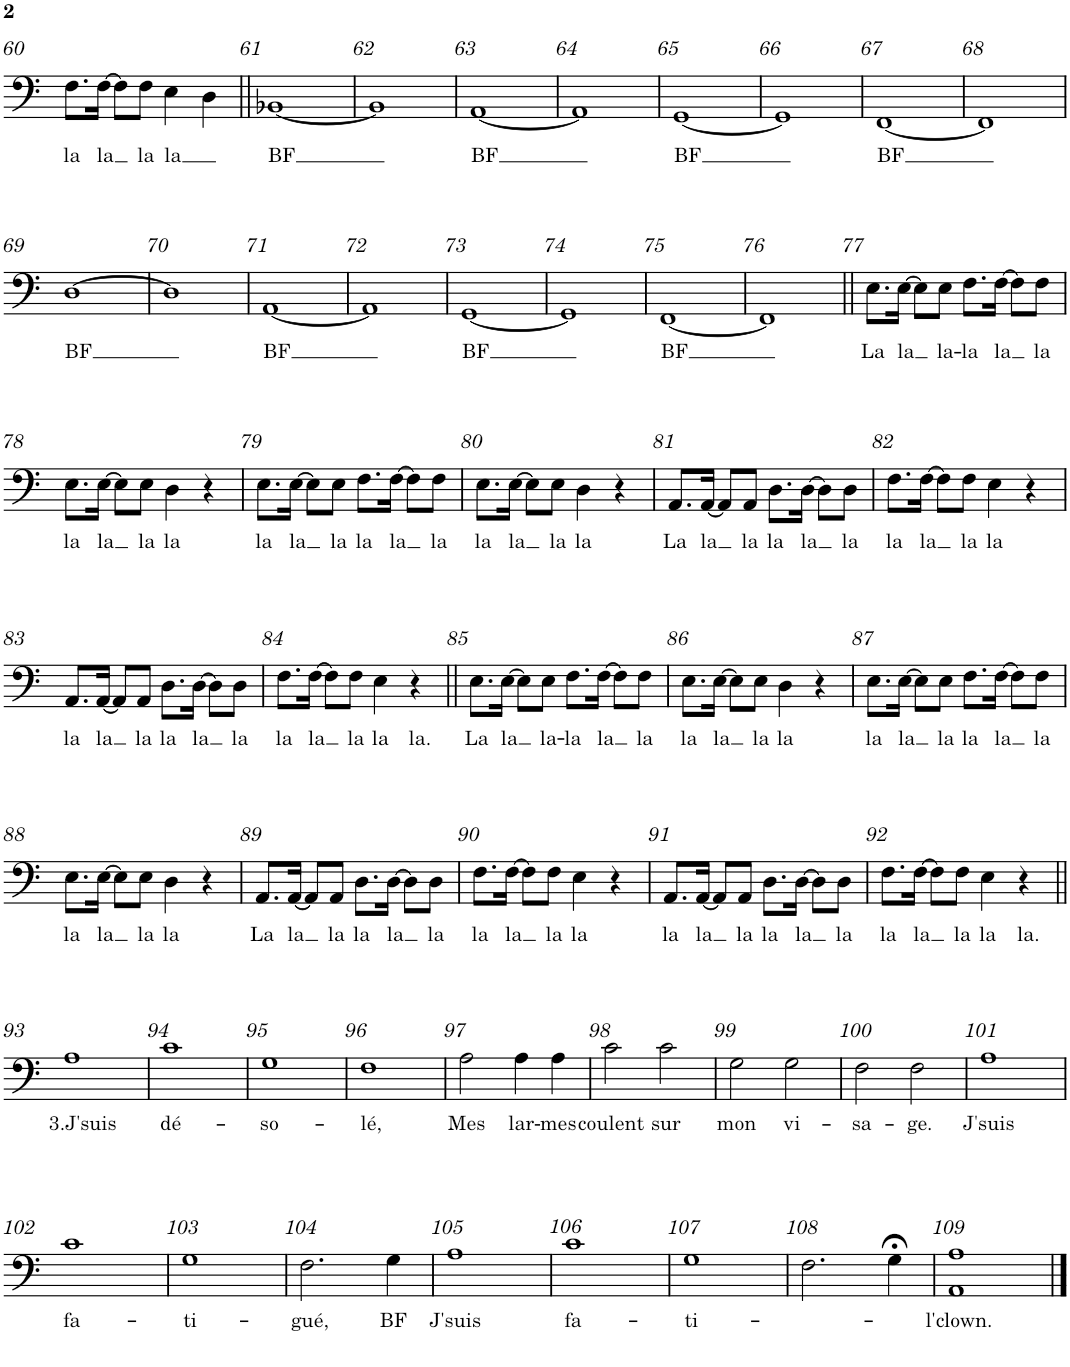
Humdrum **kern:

**kern	**text
*part1	*part1
*staff1	*staff1
*I"Basse	*
*I'B	*
!!LO:PB:g=z
*clefF4	*
*k[]	*
*M4/4	*
*met(c)	*
=60	=60
!	!LO:LY:b
8.F\L	la
!	!LO:LY:b
[16F\Jk	la
8F\L]	.
!	!LO:LY:b
8F\J	la
!	!LO:LY:b
4E\	la
4D\	.
=61||	=61||
!	!LO:LY:b
[1BB-X	BF
=62	=62
1BB-]	.
=63	=63
!	!LO:LY:b
[1AA	BF
=64	=64
1AA]	.
=65	=65
!	!LO:LY:b
[1GG	BF
=66	=66
1GG]	.
=67	=67
!	!LO:LY:b
[1FF	BF
=68	=68
1FF]	.
!!LO:LB:g=z
=69	=69
!	!LO:LY:b
[1D	BF
=70	=70
1D]	.
=71	=71
!	!LO:LY:b
[1AA	BF
=72	=72
1AA]	.
=73	=73
!	!LO:LY:b
[1GG	BF
=74	=74
1GG]	.
=75	=75
!	!LO:LY:b
[1FF	BF
=76	=76
1FF]	.
=77||	=77||
!	!LO:LY:b
8.E\L	La
!	!LO:LY:b
[16E\Jk	la
8E\L]	.
!	!LO:LY:b
8E\J	la-
!	!LO:LY:b
8.F\L	-la
!	!LO:LY:b
[16F\Jk	la
8F\L]	.
!	!LO:LY:b
8F\J	la
!!LO:LB:g=z
=78	=78
!	!LO:LY:b
8.E\L	la
!	!LO:LY:b
[16E\Jk	la
8E\L]	.
!	!LO:LY:b
8E\J	la
!	!LO:LY:b
4D\	la
4r	.
=79	=79
!	!LO:LY:b
8.E\L	la
!	!LO:LY:b
[16E\Jk	la
8E\L]	.
!	!LO:LY:b
8E\J	la
!	!LO:LY:b
8.F\L	la
!	!LO:LY:b
[16F\Jk	la
8F\L]	.
!	!LO:LY:b
8F\J	la
=80	=80
!	!LO:LY:b
8.E\L	la
!	!LO:LY:b
[16E\Jk	la
8E\L]	.
!	!LO:LY:b
8E\J	la
!	!LO:LY:b
4D\	la
4r	.
=81	=81
!	!LO:LY:b
8.AA/L	La
!	!LO:LY:b
[16AA/Jk	la
8AA/L]	.
!	!LO:LY:b
8AA/J	la
!	!LO:LY:b
8.D\L	la
!	!LO:LY:b
[16D\Jk	la
8D\L]	.
!	!LO:LY:b
8D\J	la
=82	=82
!	!LO:LY:b
8.F\L	la
!	!LO:LY:b
[16F\Jk	la
8F\L]	.
!	!LO:LY:b
8F\J	la
!	!LO:LY:b
4E\	la
4r	.
!!LO:LB:g=z
=83	=83
!	!LO:LY:b
8.AA/L	la
!	!LO:LY:b
[16AA/Jk	la
8AA/L]	.
!	!LO:LY:b
8AA/J	la
!	!LO:LY:b
8.D\L	la
!	!LO:LY:b
[16D\Jk	la
8D\L]	.
!	!LO:LY:b
8D\J	la
=84	=84
!	!LO:LY:b
8.F\L	la
!	!LO:LY:b
[16F\Jk	la
8F\L]	.
!	!LO:LY:b
8F\J	la
!	!LO:LY:b
4E\	la
!	!LO:LY:b
4r	la.
=85||	=85||
!	!LO:LY:b
8.E\L	La
!	!LO:LY:b
[16E\Jk	la
8E\L]	.
!	!LO:LY:b
8E\J	la-
!	!LO:LY:b
8.F\L	-la
!	!LO:LY:b
[16F\Jk	la
8F\L]	.
!	!LO:LY:b
8F\J	la
=86	=86
!	!LO:LY:b
8.E\L	la
!	!LO:LY:b
[16E\Jk	la
8E\L]	.
!	!LO:LY:b
8E\J	la
!	!LO:LY:b
4D\	la
4r	.
=87	=87
!	!LO:LY:b
8.E\L	la
!	!LO:LY:b
[16E\Jk	la
8E\L]	.
!	!LO:LY:b
8E\J	la
!	!LO:LY:b
8.F\L	la
!	!LO:LY:b
[16F\Jk	la
8F\L]	.
!	!LO:LY:b
8F\J	la
!!LO:LB:g=z
=88	=88
!	!LO:LY:b
8.E\L	la
!	!LO:LY:b
[16E\Jk	la
8E\L]	.
!	!LO:LY:b
8E\J	la
!	!LO:LY:b
4D\	la
4r	.
=89	=89
!	!LO:LY:b
8.AA/L	La
!	!LO:LY:b
[16AA/Jk	la
8AA/L]	.
!	!LO:LY:b
8AA/J	la
!	!LO:LY:b
8.D\L	la
!	!LO:LY:b
[16D\Jk	la
8D\L]	.
!	!LO:LY:b
8D\J	la
=90	=90
!	!LO:LY:b
8.F\L	la
!	!LO:LY:b
[16F\Jk	la
8F\L]	.
!	!LO:LY:b
8F\J	la
!	!LO:LY:b
4E\	la
4r	.
=91	=91
!	!LO:LY:b
8.AA/L	la
!	!LO:LY:b
[16AA/Jk	la
8AA/L]	.
!	!LO:LY:b
8AA/J	la
!	!LO:LY:b
8.D\L	la
!	!LO:LY:b
[16D\Jk	la
8D\L]	.
!	!LO:LY:b
8D\J	la
=92	=92
!	!LO:LY:b
8.F\L	la
!	!LO:LY:b
[16F\Jk	la
8F\L]	.
!	!LO:LY:b
8F\J	la
!	!LO:LY:b
4E\	la
!	!LO:LY:b
4r	la.
!!LO:LB:g=z
=93||	=93||
!	!LO:LY:b
1A	3.J'suis
=94	=94
!	!LO:LY:b
1c	dé-
=95	=95
!	!LO:LY:b
1G	-so-
=96	=96
!	!LO:LY:b
1F	-lé,
=97	=97
!	!LO:LY:b
2A\	Mes
!	!LO:LY:b
4A\	lar-
!	!LO:LY:b
4A\	-mes
=98	=98
!	!LO:LY:b
2c\	coulent
!	!LO:LY:b
2c\	sur
=99	=99
!	!LO:LY:b
2G\	mon
!	!LO:LY:b
2G\	vi-
=100	=100
!	!LO:LY:b
2F\	-sa-
!	!LO:LY:b
2F\	-ge.
=101	=101
!	!LO:LY:b
1A	J'suis
!!LO:LB:g=z
=102	=102
!	!LO:LY:b
1c	fa-
=103	=103
!	!LO:LY:b
1G	-ti-
=104	=104
!	!LO:LY:b
2.F\	-gué,
!	!LO:LY:b
4G\	BF
=105	=105
!	!LO:LY:b
1A	J'suis
=106	=106
!	!LO:LY:b
1c	fa-
=107	=107
!	!LO:LY:b
1G	-ti-
=108	=108
2.F\	.
4G;<\	.
=109	=109
!	!LO:LY:b
1AA 1A	-l'clown.
==	==
*-	*-
